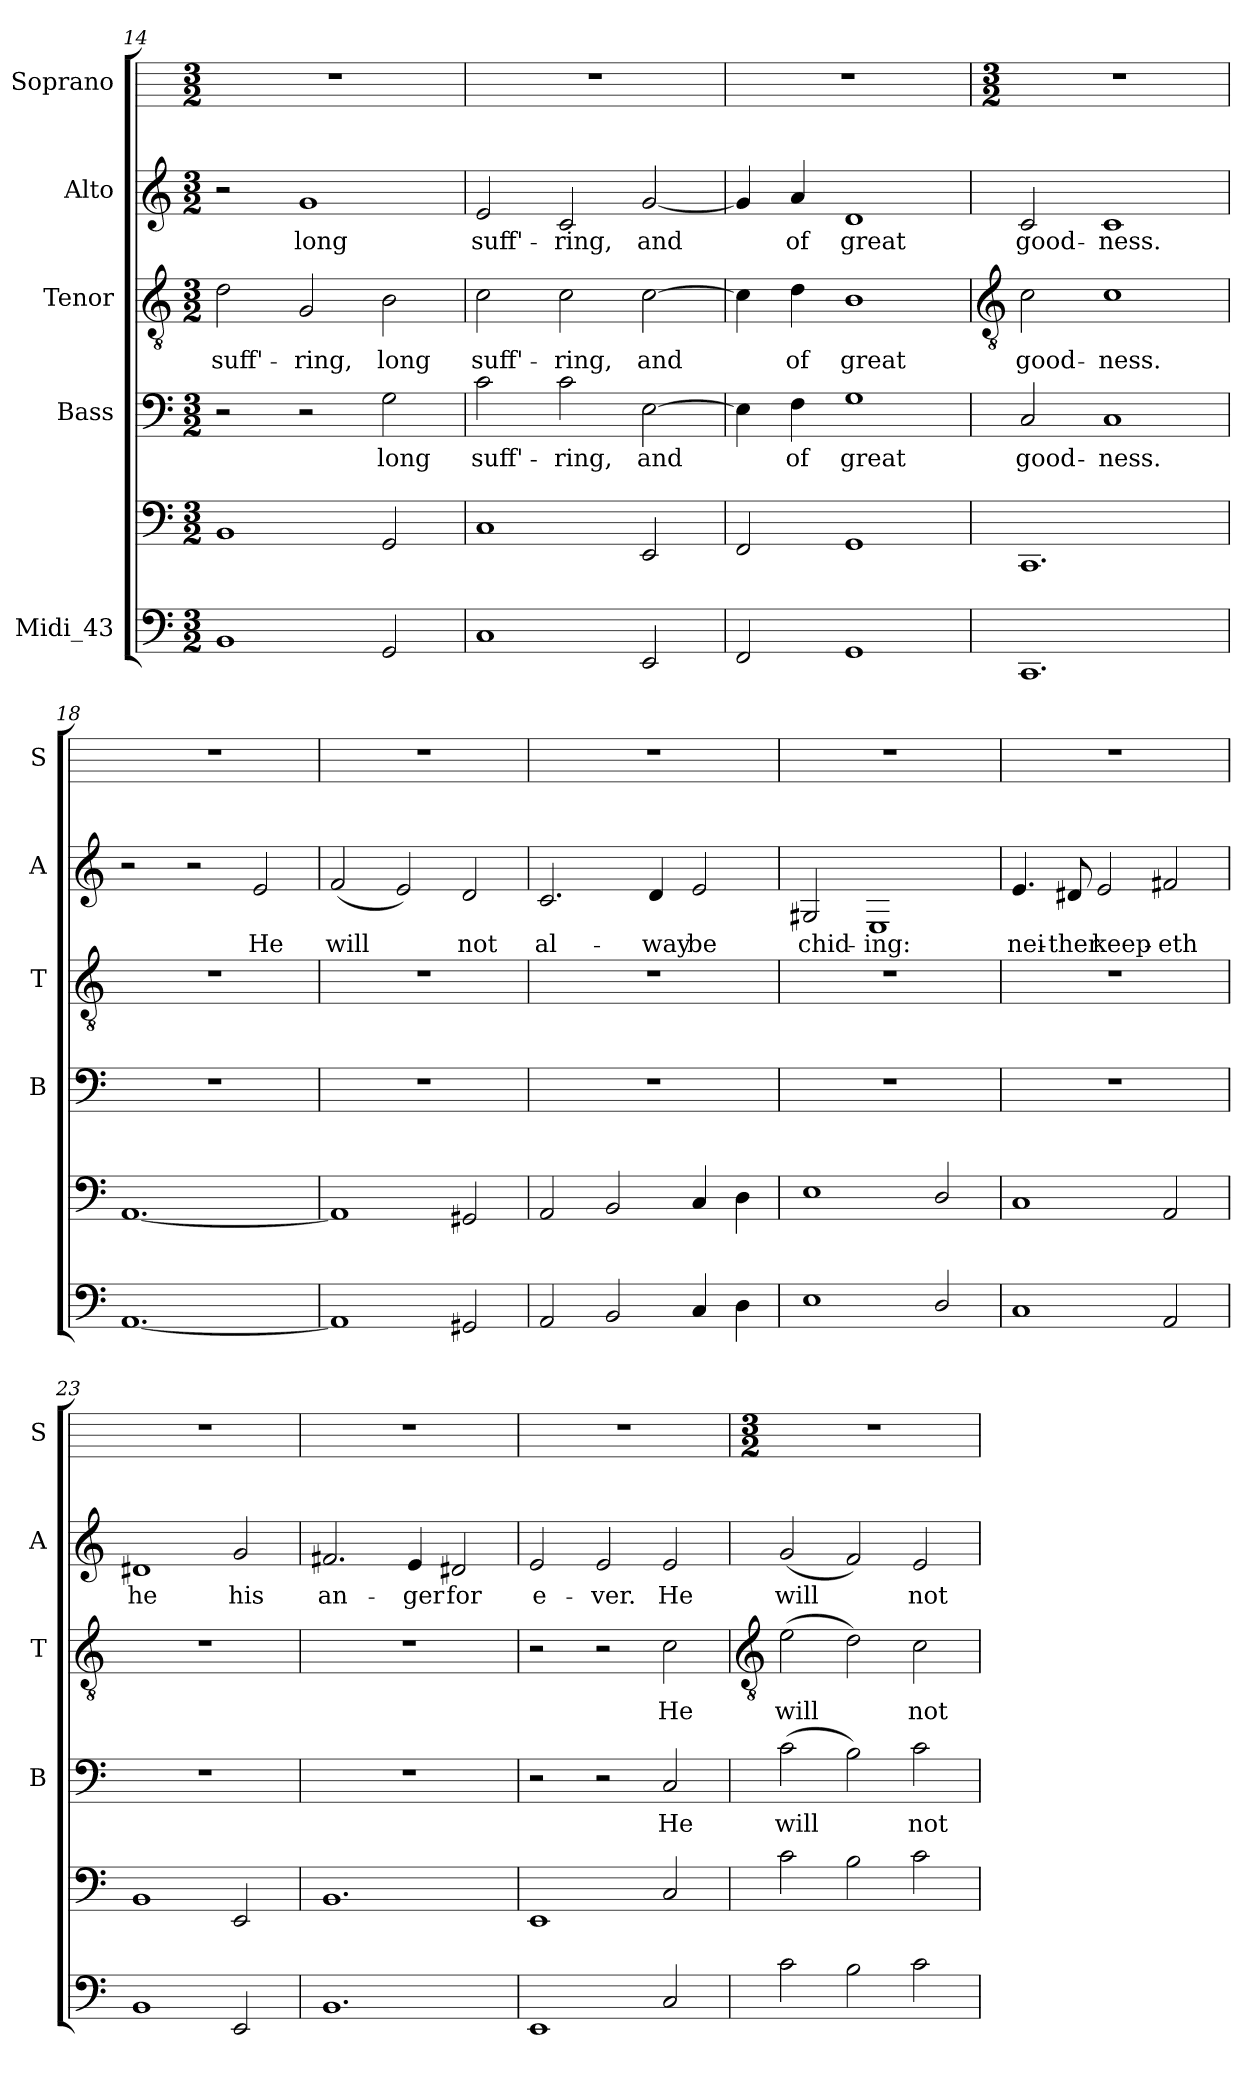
**kern	**kern	**kern	**text	**kern	**text	**kern	**text	**kern
*part5	*part5	*part4	*part4	*part3	*part3	*part2	*part2	*part1
*staff6	*staff5	*staff4	*staff4	*staff3	*staff3	*staff2	*staff2	*staff1
*I"Midi_43	*	*I"Bass	*	*I"Tenor	*	*I"Alto	*	*I"Soprano
*	*	*I'B	*	*I'T	*	*I'A	*	*I'S
*	*clefF4	*clefF4	*	*clefGv2	*	*clefG2	*	*
*k[]	*k[]	*k[]	*	*k[]	*	*k[]	*	*
*C:	*C:	*C:	*	*C:	*	*C:	*	*
*M3/2	*M3/2	*M3/2	*	*M3/2	*	*M3/2	*	*M3/2
=14	=14	=14	=14	=14	=14	=14	=14	=14
!	!	!	!	!	!LO:LY:b	!	!	!
1BB	1BB	2r	.	2d	suff'-	2r	.	1.r
!	!	!	!	!	!LO:LY:b	!	!LO:LY:b	!
.	.	2r	.	2G	-ring,	1g	long	.
!	!	!	!LO:LY:b	!	!LO:LY:b	!	!	!
2GG	2GG	2G	long	2B	long	.	.	.
=15	=15	=15	=15	=15	=15	=15	=15	=15
!	!	!	!LO:LY:b	!	!LO:LY:b	!	!LO:LY:b	!
1C	1C	2c	suff'-	2c	suff'-	2e	suff'-	1.r
!	!	!	!LO:LY:b	!	!LO:LY:b	!	!LO:LY:b	!
.	.	2c	-ring,	2c	-ring,	2c	-ring,	.
!	!	!	!LO:LY:b	!	!LO:LY:b	!	!LO:LY:b	!
2EE	2EE	[2E	and	[2c	and	[2g	and	.
=16	=16	=16	=16	=16	=16	=16	=16	=16
2FF	2FF	4E]	.	4c]	.	4g]	.	1.r
!	!	!	!LO:LY:b	!	!LO:LY:b	!	!LO:LY:b	!
.	.	4F	of	4d	of	4a	of	.
!	!	!	!LO:LY:b	!	!LO:LY:b	!	!LO:LY:b	!
1GG	1GG	1G	great	1B	great	1d	great	.
!!LO:LB:g=z
=17	=17	=17	=17	=17	=17	=17	=17	=17
*	*	*	*	*clefGv2	*	*	*	*
*	*	*	*	*	*	*	*	*M3/2
!	!	!	!LO:LY:b	!	!LO:LY:b	!	!LO:LY:b	!
1.CC	1.CC	2C	good-	2c	good-	2c	good-	1.r
!	!	!	!LO:LY:b	!	!LO:LY:b	!	!LO:LY:b	!
.	.	1C	-ness.	1c	-ness.	1c	-ness.	.
=18	=18	=18	=18	=18	=18	=18	=18	=18
!	!	!LO:N:vis=1	!	!LO:N:vis=1	!	!	!	!
[1.AA	[1.AA	1.r	.	1.r	.	2r	.	1.r
.	.	.	.	.	.	2r	.	.
!	!	!	!	!	!	!	!LO:LY:b	!
.	.	.	.	.	.	2e	He	.
=19	=19	=19	=19	=19	=19	=19	=19	=19
!	!	!LO:N:vis=1	!	!LO:N:vis=1	!	!	!LO:LY:b	!
1AA]	1AA]	1.r	.	1.r	.	(<2f	will	1.r
.	.	.	.	.	.	2e)	.	.
!	!	!	!	!	!	!	!LO:LY:b	!
2GG#X	2GG#X	.	.	.	.	2d	not	.
=20	=20	=20	=20	=20	=20	=20	=20	=20
!	!	!LO:N:vis=1	!	!LO:N:vis=1	!	!	!LO:LY:b	!
2AA	2AA	1.r	.	1.r	.	2.c	al-	1.r
2BB	2BB	.	.	.	.	.	.	.
!	!	!	!	!	!	!	!LO:LY:b	!
.	.	.	.	.	.	4d	-way	.
!	!	!	!	!	!	!	!LO:LY:b	!
4C	4C	.	.	.	.	2e	be	.
4D	4D	.	.	.	.	.	.	.
=21	=21	=21	=21	=21	=21	=21	=21	=21
!	!	!LO:N:vis=1	!	!LO:N:vis=1	!	!	!LO:LY:b	!
1E	1E	1.r	.	1.r	.	2G#X	chid-	1.r
!	!	!	!	!	!	!	!LO:LY:b	!
.	.	.	.	.	.	1E	-ing:	.
2D/	2D/	.	.	.	.	.	.	.
=22	=22	=22	=22	=22	=22	=22	=22	=22
!	!	!LO:N:vis=1	!	!LO:N:vis=1	!	!	!LO:LY:b	!
1C	1C	1.r	.	1.r	.	4.e	nei-	1.r
!	!	!	!	!	!	!	!LO:LY:b	!
.	.	.	.	.	.	8d#X	-ther	.
!	!	!	!	!	!	!	!LO:LY:b	!
.	.	.	.	.	.	2e	keep-	.
!	!	!	!	!	!	!	!LO:LY:b	!
2AA	2AA	.	.	.	.	2f#X	-eth	.
=23	=23	=23	=23	=23	=23	=23	=23	=23
!	!	!LO:N:vis=1	!	!LO:N:vis=1	!	!	!LO:LY:b	!
1BB	1BB	1.r	.	1.r	.	1d#X	he	1.r
!	!	!	!	!	!	!	!LO:LY:b	!
2EE	2EE	.	.	.	.	2g	his	.
=24	=24	=24	=24	=24	=24	=24	=24	=24
!	!	!LO:N:vis=1	!	!LO:N:vis=1	!	!	!LO:LY:b	!
1.BB	1.BB	1.r	.	1.r	.	2.f#X	an-	1.r
!	!	!	!	!	!	!	!LO:LY:b	!
.	.	.	.	.	.	4e	-ger	.
!	!	!	!	!	!	!	!LO:LY:b	!
.	.	.	.	.	.	2d#X	for	.
=25	=25	=25	=25	=25	=25	=25	=25	=25
!	!	!	!	!	!	!	!LO:LY:b	!
1EE	1EE	2r	.	2r	.	2e	e-	1.r
!	!	!	!	!	!	!	!LO:LY:b	!
.	.	2r	.	2r	.	2e	-ver.	.
!	!	!	!LO:LY:b	!	!LO:LY:b	!	!LO:LY:b	!
2C	2C	2C	He	2c	He	2e	He	.
!!LO:LB:g=z
=26	=26	=26	=26	=26	=26	=26	=26	=26
*	*	*	*	*clefGv2	*	*	*	*
*	*	*	*	*	*	*	*	*M3/2
!	!	!	!LO:LY:b	!	!LO:LY:b	!	!LO:LY:b	!
2c	2c	(>2c	will	(>2e	will	(<2g	will	1.r
2B	2B	2B)	.	2d)	.	2f)	.	.
!	!	!	!LO:LY:b	!	!LO:LY:b	!	!LO:LY:b	!
2c	2c	2c	not	2c	not	2e	not	.
=	=	=	=	=	=	=	=	=
*-	*-	*-	*-	*-	*-	*-	*-	*-
